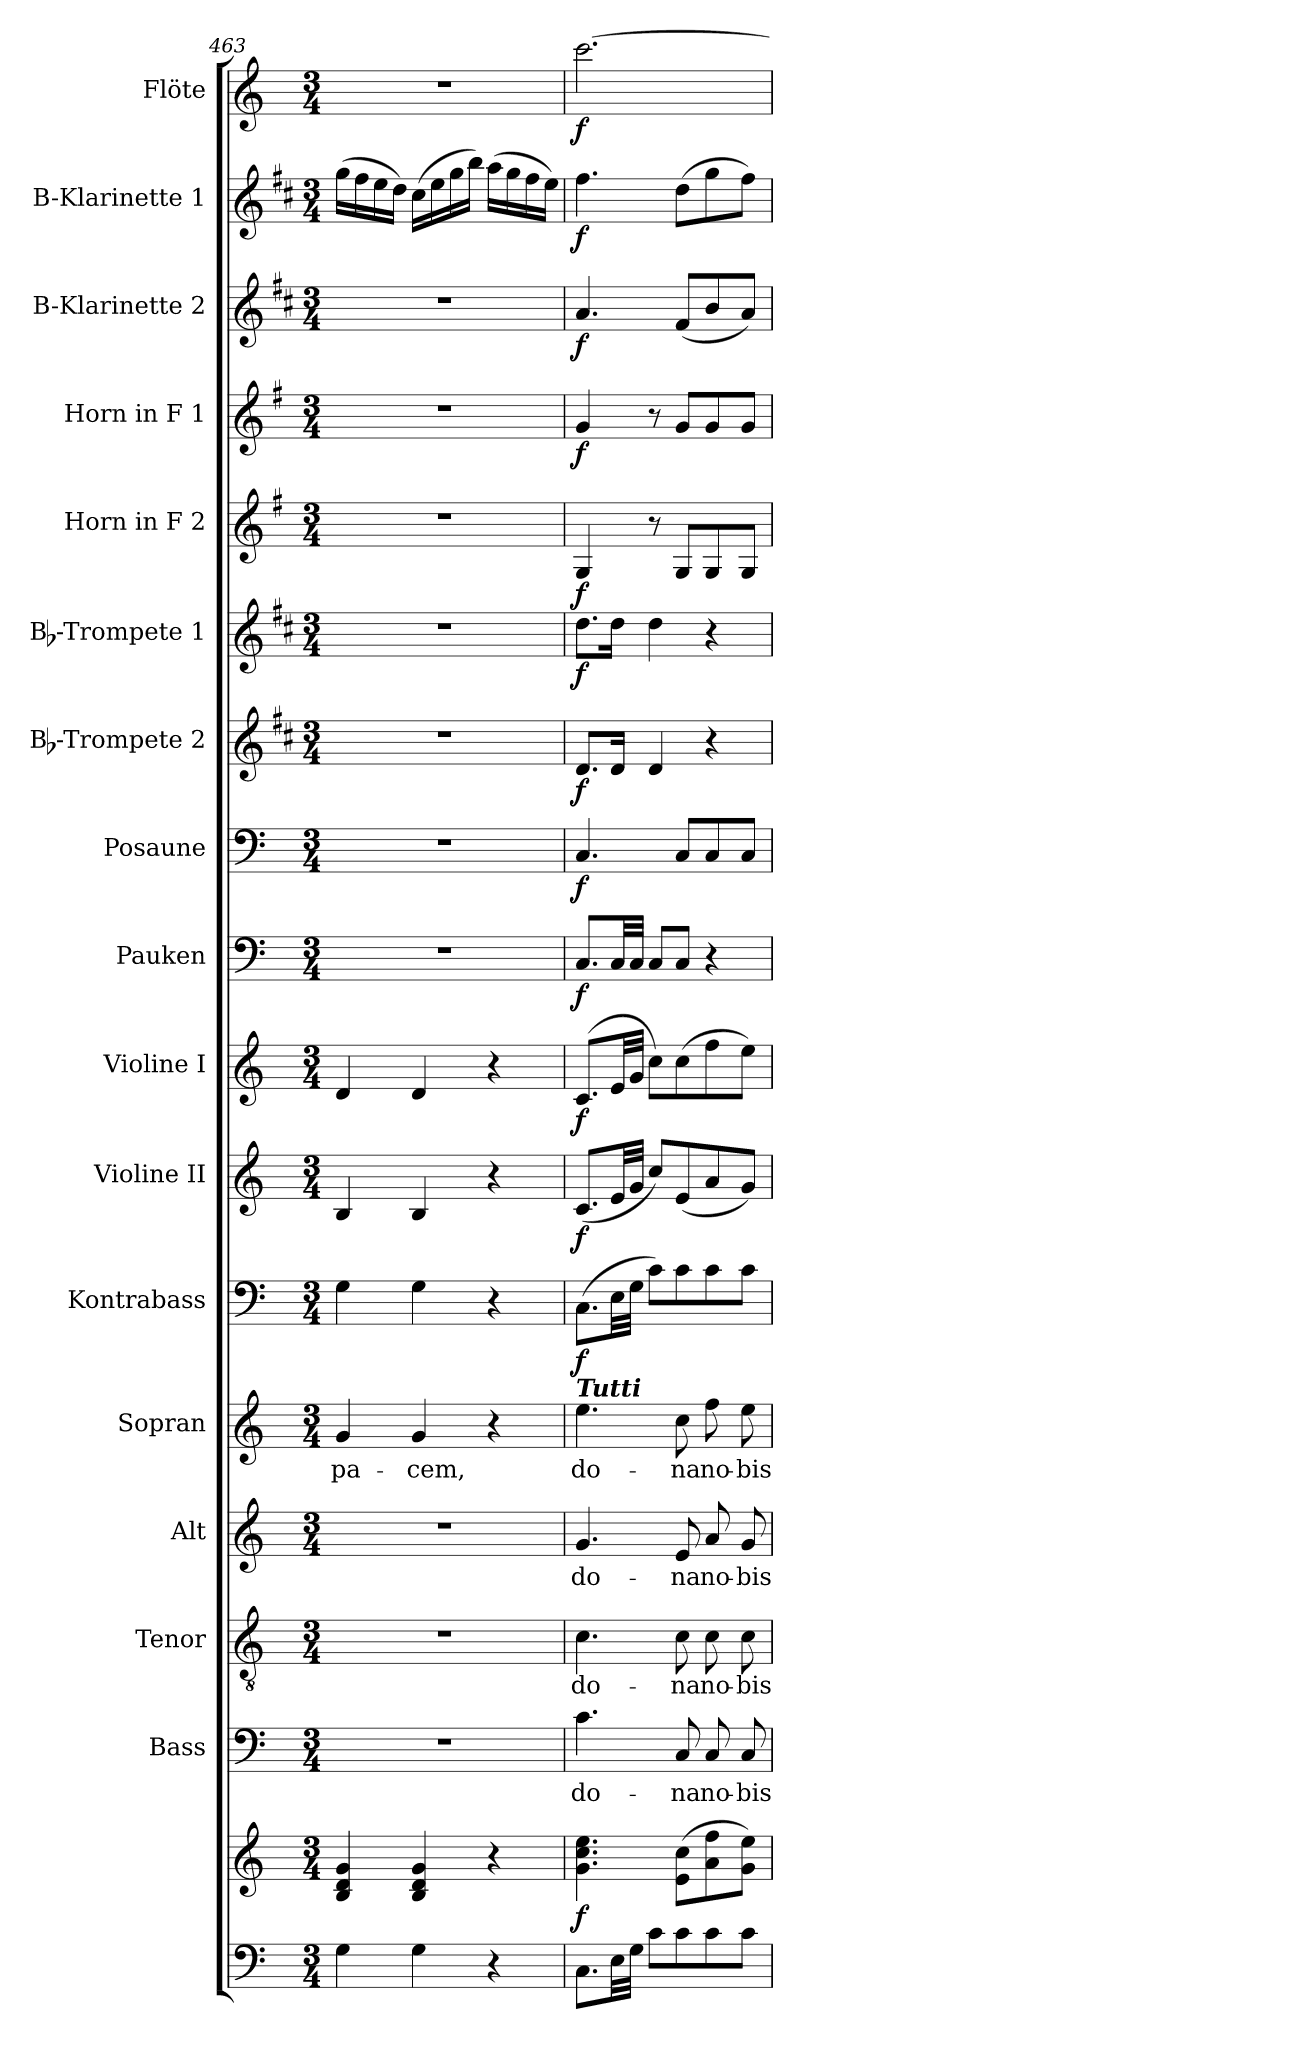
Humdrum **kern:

**kern	**kern	**dynam	**kern	**text	**kern	**text	**kern	**text	**kern	**text	**kern	**dynam	**kern	**dynam	**kern	**dynam	**kern	**dynam	**kern	**dynam	**kern	**dynam	**kern	**dynam	**kern	**dynam	**kern	**dynam	**kern	**dynam	**kern	**dynam	**kern	**dynam
*part17	*part17	*part17	*part16	*part16	*part15	*part15	*part14	*part14	*part13	*part13	*part12	*part12	*part11	*part11	*part10	*part10	*part9	*part9	*part8	*part8	*part7	*part7	*part6	*part6	*part5	*part5	*part4	*part4	*part3	*part3	*part2	*part2	*part1	*part1
*staff18	*staff17	*staff17/18	*staff16	*staff16	*staff15	*staff15	*staff14	*staff14	*staff13	*staff13	*staff12	*staff12	*staff11	*staff11	*staff10	*staff10	*staff9	*staff9	*staff8	*staff8	*staff7	*staff7	*staff6	*staff6	*staff5	*staff5	*staff4	*staff4	*staff3	*staff3	*staff2	*staff2	*staff1	*staff1
*	*	*	*I"Bass	*	*I"Tenor	*	*I"Alt	*	*I"Sopran	*	*I"Kontrabass	*	*I"Violine II	*	*I"Violine I	*	*I"Pauken	*	*I"Posaune	*	*I"Bb-Trompete 2	*	*I"Bb-Trompete 1	*	*I"Horn in F 2	*	*I"Horn in F 1	*	*I"B-Klarinette 2	*	*I"B-Klarinette 1	*	*I"Flöte	*
*	*	*	*I'B.	*	*I'T.	*	*I'A.	*	*I'S.	*	*I'Kb.	*	*I'Vl. II	*	*I'Vl. I	*	*I'Pk.	*	*I'Pos.	*	*I'Bb Trp. 2	*	*I'Bb Trp. 1	*	*I'Hrn. 2	*	*I'Hrn. 1	*	*I'B Kl. 2	*	*I'B Kl. 1	*	*I'Fl.	*
!!LO:PB:g=z
*clefF4	*clefG2	*	*clefF4	*	*clefGv2	*	*clefG2	*	*clefG2	*	*clefF4	*	*clefG2	*	*clefG2	*	*clefF4	*	*clefF4	*	*clefG2	*	*clefG2	*	*clefG2	*	*clefG2	*	*clefG2	*	*clefG2	*	*clefG2	*
*	*	*	*	*	*	*	*	*	*	*	*ITrd7c12	*	*	*	*	*	*	*	*	*	*ITrd1c2	*	*ITrd1c2	*	*ITrd4c7	*	*ITrd4c7	*	*ITrd1c2	*	*ITrd1c2	*	*	*
*k[]	*k[]	*	*k[]	*	*k[]	*	*k[]	*	*k[]	*	*k[]	*	*k[]	*	*k[]	*	*k[]	*	*k[]	*	*k[]	*	*k[]	*	*k[]	*	*k[]	*	*k[]	*	*k[]	*	*k[]	*
*C:	*C:	*	*C:	*	*C:	*	*C:	*	*C:	*	*C:	*	*C:	*	*C:	*	*C:	*	*C:	*	*C:	*	*C:	*	*C:	*	*C:	*	*C:	*	*C:	*	*C:	*
*M3/4	*M3/4	*	*M3/4	*	*M3/4	*	*M3/4	*	*M3/4	*	*M3/4	*	*M3/4	*	*M3/4	*	*M3/4	*	*M3/4	*	*M3/4	*	*M3/4	*	*M3/4	*	*M3/4	*	*M3/4	*	*M3/4	*	*M3/4	*
=463	=463	=463	=463	=463	=463	=463	=463	=463	=463	=463	=463	=463	=463	=463	=463	=463	=463	=463	=463	=463	=463	=463	=463	=463	=463	=463	=463	=463	=463	=463	=463	=463	=463	=463
!	!	!	!	!	!	!	!	!	!	!LO:LY:b	!	!	!	!	!	!	!	!	!	!	!	!	!	!	!	!	!	!	!	!	!	!	!	!
4G\	4B/ 4d/ 4g/	.	2.r	.	2.r	.	2.r	.	4g/	pa-	4GG\	.	4B/	.	4d/	.	2.r	.	2.r	.	2.r	.	2.r	.	2.r	.	2.r	.	2.r	.	(>16ff\LL	.	2.r	.
.	.	.	.	.	.	.	.	.	.	.	.	.	.	.	.	.	.	.	.	.	.	.	.	.	.	.	.	.	.	.	16ee\	.	.	.
.	.	.	.	.	.	.	.	.	.	.	.	.	.	.	.	.	.	.	.	.	.	.	.	.	.	.	.	.	.	.	16dd\	.	.	.
.	.	.	.	.	.	.	.	.	.	.	.	.	.	.	.	.	.	.	.	.	.	.	.	.	.	.	.	.	.	.	16cc\JJ)	.	.	.
!	!	!	!	!	!	!	!	!	!	!LO:LY:b	!	!	!	!	!	!	!	!	!	!	!	!	!	!	!	!	!	!	!	!	!	!	!	!
4G\	4B/ 4d/ 4g/	.	.	.	.	.	.	.	4g/	-cem,	4GG\	.	4B/	.	4d/	.	.	.	.	.	.	.	.	.	.	.	.	.	.	.	(>16b\LL	.	.	.
.	.	.	.	.	.	.	.	.	.	.	.	.	.	.	.	.	.	.	.	.	.	.	.	.	.	.	.	.	.	.	16dd\	.	.	.
.	.	.	.	.	.	.	.	.	.	.	.	.	.	.	.	.	.	.	.	.	.	.	.	.	.	.	.	.	.	.	16ff\	.	.	.
.	.	.	.	.	.	.	.	.	.	.	.	.	.	.	.	.	.	.	.	.	.	.	.	.	.	.	.	.	.	.	16aa\JJ)	.	.	.
4r	4r	.	.	.	.	.	.	.	4r	.	4r	.	4r	.	4r	.	.	.	.	.	.	.	.	.	.	.	.	.	.	.	(>16gg\LL	.	.	.
.	.	.	.	.	.	.	.	.	.	.	.	.	.	.	.	.	.	.	.	.	.	.	.	.	.	.	.	.	.	.	16ff\	.	.	.
.	.	.	.	.	.	.	.	.	.	.	.	.	.	.	.	.	.	.	.	.	.	.	.	.	.	.	.	.	.	.	16ee\	.	.	.
.	.	.	.	.	.	.	.	.	.	.	.	.	.	.	.	.	.	.	.	.	.	.	.	.	.	.	.	.	.	.	16dd\JJ)	.	.	.
=464	=464	=464	=464	=464	=464	=464	=464	=464	=464	=464	=464	=464	=464	=464	=464	=464	=464	=464	=464	=464	=464	=464	=464	=464	=464	=464	=464	=464	=464	=464	=464	=464	=464	=464
!	!	!	!	!	!	!	!	!	!LO:TX:a:Bi:t=Tutti	!	!	!	!	!	!	!	!	!	!	!	!	!	!	!	!	!	!	!	!	!	!	!	!	!
!	!	!LO:DY:b	!	!LO:LY:b	!	!LO:LY:b	!	!LO:LY:b	!	!LO:LY:b	!	!LO:DY:b	!	!LO:DY:b	!	!LO:DY:b	!	!LO:DY:b	!	!LO:DY:b	!	!LO:DY:b	!	!LO:DY:b	!	!LO:DY:b	!	!LO:DY:b	!	!LO:DY:b	!	!LO:DY:b	!	!LO:DY:b
8.C\L	4.g\ 4.cc\ 4.ee\	f	4.c\	do-	4.c\	do-	4.g/	do-	4.ee\	do-	(>8.CC\L	f	(<8.c/L	f	(>8.c/L	f	8.C/L	f	4.C/	f	8.c/L	f	8.cc\L	f	4C/	f	4c/	f	4.g/	f	4.ee\	f	[2.ccc\	f
32E\LL	.	.	.	.	.	.	.	.	.	.	32EE\LL	.	32e/LL	.	32e/LL	.	32C/LL	.	.	.	16c/Jk	.	16cc\Jk	.	.	.	.	.	.	.	.	.	.	.
32G\JJJ	.	.	.	.	.	.	.	.	.	.	32GG\JJJ	.	32g/JJJ	.	32g/JJJ	.	32C/JJJ	.	.	.	.	.	.	.	.	.	.	.	.	.	.	.	.	.
8c\L	.	.	.	.	.	.	.	.	.	.	8C\L)	.	8cc/L)	.	8cc\L)	.	8C/L	.	.	.	4c/	.	4cc\	.	8r	.	8r	.	.	.	.	.	.	.
!	!	!	!	!LO:LY:b	!	!LO:LY:b	!	!LO:LY:b	!	!LO:LY:b	!	!	!	!	!	!	!	!	!	!	!	!	!	!	!	!	!	!	!	!	!	!	!	!
8c\	(>8e\ 8cc\L	.	8C/	-na	8c\	-na	8e/	-na	8cc\	-na	8C\	.	(<8e/	.	(>8cc\	.	8C/J	.	8C/L	.	.	.	.	.	8C/L	.	8c/L	.	(<8e/L	.	(>8cc\L	.	.	.
!	!	!	!	!LO:LY:b	!	!LO:LY:b	!	!LO:LY:b	!	!LO:LY:b	!	!	!	!	!	!	!	!	!	!	!	!	!	!	!	!	!	!	!	!	!	!	!	!
8c\	8a\ 8ff\	.	8C/	no-	8c\	no-	8a/	no-	8ff\	no-	8C\	.	8a/	.	8ff\	.	4r	.	8C/	.	4r	.	4r	.	8C/	.	8c/	.	8a/	.	8ff\	.	.	.
!	!	!	!	!LO:LY:b	!	!LO:LY:b	!	!LO:LY:b	!	!LO:LY:b	!	!	!	!	!	!	!	!	!	!	!	!	!	!	!	!	!	!	!	!	!	!	!	!
8c\J	8g\ 8ee\J)	.	8C/	-bis	8c\	-bis	8g/	-bis	8ee\	-bis	8C\J	.	8g/J)	.	8ee\J)	.	.	.	8C/J	.	.	.	.	.	8C/J	.	8c/J	.	8g/J)	.	8ee\J)	.	.	.
=	=	=	=	=	=	=	=	=	=	=	=	=	=	=	=	=	=	=	=	=	=	=	=	=	=	=	=	=	=	=	=	=	=	=
*-	*-	*-	*-	*-	*-	*-	*-	*-	*-	*-	*-	*-	*-	*-	*-	*-	*-	*-	*-	*-	*-	*-	*-	*-	*-	*-	*-	*-	*-	*-	*-	*-	*-	*-
